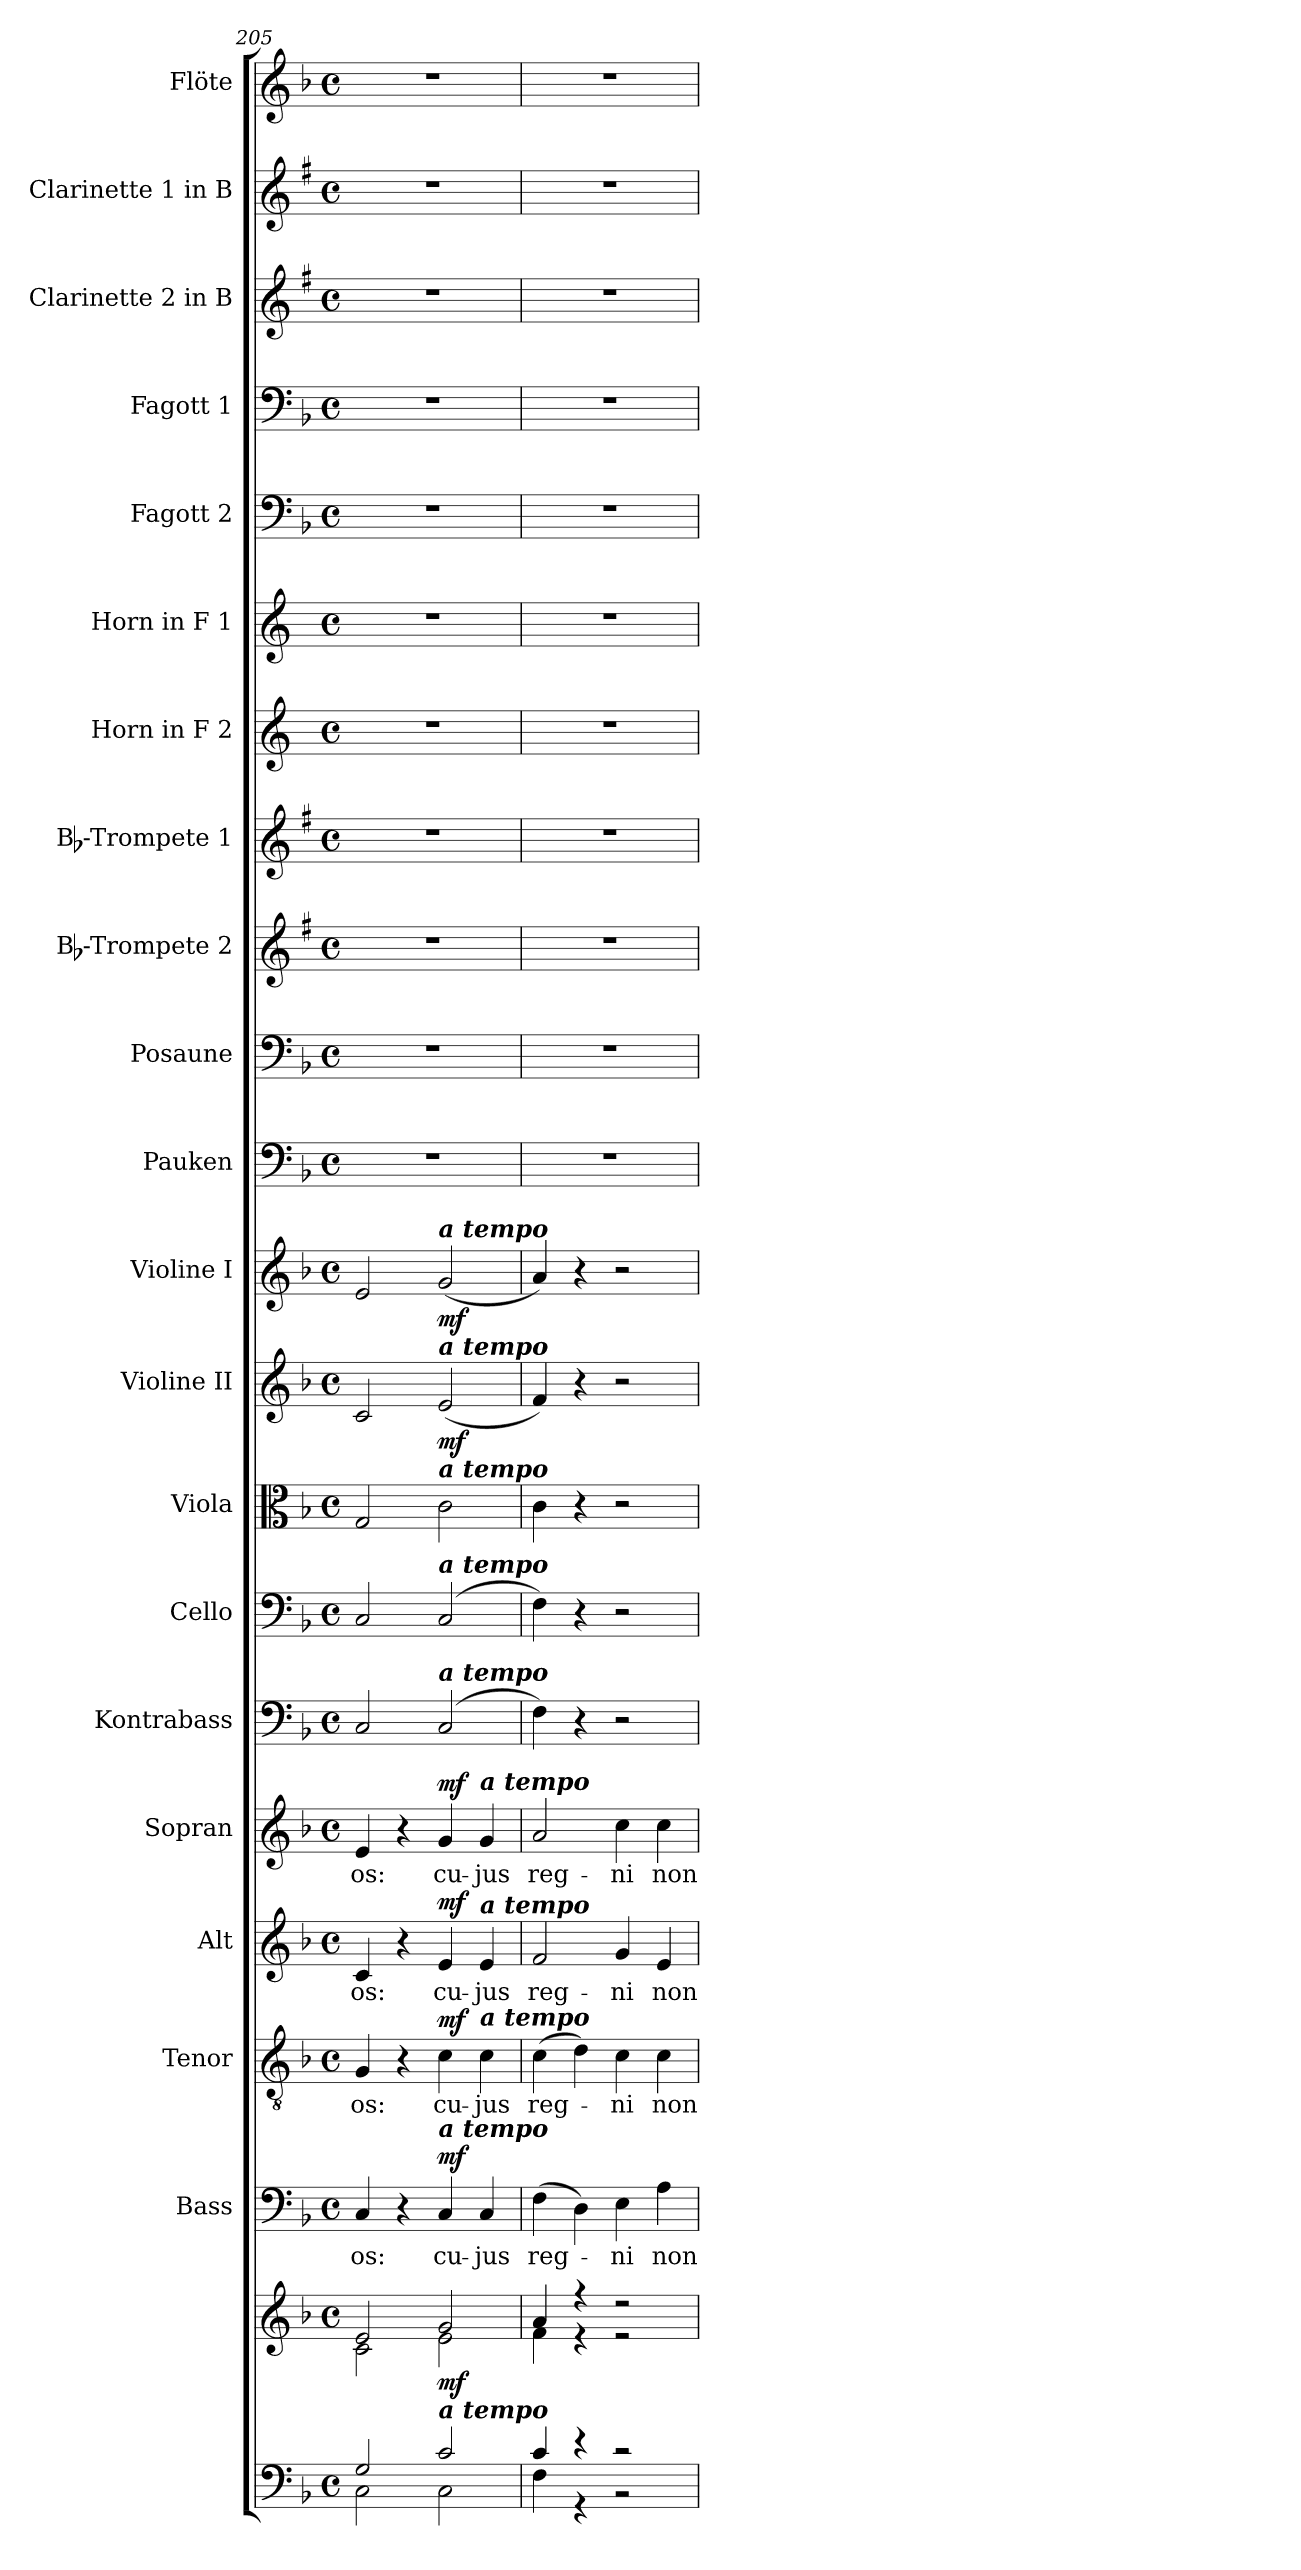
**kern	**kern	**dynam	**kern	**text	**dynam	**kern	**text	**dynam	**kern	**text	**dynam	**kern	**text	**dynam	**kern	**kern	**kern	**kern	**dynam	**kern	**dynam	**kern	**kern	**kern	**kern	**kern	**kern	**kern	**kern	**kern	**kern	**kern
*part21	*part21	*part21	*part20	*part20	*part20	*part19	*part19	*part19	*part18	*part18	*part18	*part17	*part17	*part17	*part16	*part15	*part14	*part13	*part13	*part12	*part12	*part11	*part10	*part9	*part8	*part7	*part6	*part5	*part4	*part3	*part2	*part1
*staff22	*staff21	*staff21/22	*staff20	*staff20	*staff20	*staff19	*staff19	*staff19	*staff18	*staff18	*staff18	*staff17	*staff17	*staff17	*staff16	*staff15	*staff14	*staff13	*staff13	*staff12	*staff12	*staff11	*staff10	*staff9	*staff8	*staff7	*staff6	*staff5	*staff4	*staff3	*staff2	*staff1
*	*	*	*I"Bass	*	*	*I"Tenor	*	*	*I"Alt	*	*	*I"Sopran	*	*	*I"Kontrabass	*I"Cello	*I"Viola	*I"Violine II	*	*I"Violine I	*	*I"Pauken	*I"Posaune	*I"Bb-Trompete 2	*I"Bb-Trompete 1	*I"Horn in F 2	*I"Horn in F 1	*I"Fagott 2	*I"Fagott 1	*I"Clarinette 2 in B	*I"Clarinette 1 in B	*I"Flöte
*	*	*	*I'B.	*	*	*I'T.	*	*	*I'A.	*	*	*I'S.	*	*	*I'Kb.	*	*I'Vla.	*I'Vl. II	*	*I'Vl. I	*	*I'Pk.	*I'Pos.	*I'Bb Trp. 2	*I'Bb Trp. 1	*	*	*I'Fg. 2	*I'Fg. 1	*I'Clar. 2	*I'Clar.1	*I'Fl.
*clefF4	*clefG2	*	*clefF4	*	*	*clefGv2	*	*	*clefG2	*	*	*clefG2	*	*	*clefF4	*clefF4	*clefC3	*clefG2	*	*clefG2	*	*clefF4	*clefF4	*clefG2	*clefG2	*clefG2	*clefG2	*clefF4	*clefF4	*clefG2	*clefG2	*clefG2
*	*	*	*	*	*	*	*	*	*	*	*	*	*	*	*ITrd7c12	*	*	*	*	*	*	*	*	*ITrd1c2	*ITrd1c2	*ITrd4c7	*ITrd4c7	*	*	*ITrd1c2	*ITrd1c2	*
*k[b-]	*k[b-]	*	*k[b-]	*	*	*k[b-]	*	*	*k[b-]	*	*	*k[b-]	*	*	*k[b-]	*k[b-]	*k[b-]	*k[b-]	*	*k[b-]	*	*k[b-]	*k[b-]	*k[b-]	*k[b-]	*k[b-]	*k[b-]	*k[b-]	*k[b-]	*k[b-]	*k[b-]	*k[b-]
*F:	*F:	*	*F:	*	*	*F:	*	*	*F:	*	*	*F:	*	*	*F:	*F:	*F:	*F:	*	*F:	*	*F:	*F:	*F:	*F:	*F:	*F:	*F:	*F:	*F:	*F:	*F:
*M4/4	*M4/4	*	*M4/4	*	*	*M4/4	*	*	*M4/4	*	*	*M4/4	*	*	*M4/4	*M4/4	*M4/4	*M4/4	*	*M4/4	*	*M4/4	*M4/4	*M4/4	*M4/4	*M4/4	*M4/4	*M4/4	*M4/4	*M4/4	*M4/4	*M4/4
*met(c)	*met(c)	*	*met(c)	*	*	*met(c)	*	*	*met(c)	*	*	*met(c)	*	*	*met(c)	*met(c)	*met(c)	*met(c)	*	*met(c)	*	*met(c)	*met(c)	*met(c)	*met(c)	*met(c)	*met(c)	*met(c)	*met(c)	*met(c)	*met(c)	*met(c)
=205	=205	=205	=205	=205	=205	=205	=205	=205	=205	=205	=205	=205	=205	=205	=205	=205	=205	=205	=205	=205	=205	=205	=205	=205	=205	=205	=205	=205	=205	=205	=205	=205
*^	*^	*	*	*	*	*	*	*	*	*	*	*	*	*	*	*	*	*	*	*	*	*	*	*	*	*	*	*	*	*	*	*
!	!	!	!	!	!	!LO:LY:b	!	!	!LO:LY:b	!	!	!LO:LY:b	!	!	!LO:LY:b	!	!	!	!	!	!	!	!	!	!	!	!	!	!	!	!	!	!	!
2G/	2C\	2e/	2c\	.	4C/	-os:	.	4G/	-os:	.	4c/	-os:	.	4e/	-os:	.	2CC/	2C/	2G/	2c/	.	2e/	.	1r	1r	1r	1r	1r	1r	1r	1r	1r	1r	1r
.	.	.	.	.	4r	.	.	4r	.	.	4r	.	.	4r	.	.	.	.	.	.	.	.	.	.	.	.	.	.	.	.	.	.	.	.
!	!	!	!	!	!	!	!	!	!	!	!	!	!	!	!	!	!	!	!	!	!	!LO:TX:a:Bi:t=a tempo	!	!	!	!	!	!	!	!	!	!	!	!
!	!	!	!	!	!	!	!	!	!	!	!	!	!	!	!	!	!	!	!	!LO:TX:a:Bi:t=a tempo	!	!	!	!	!	!	!	!	!	!	!	!	!	!
!	!	!	!	!	!	!	!	!	!	!	!	!	!	!	!	!	!	!	!LO:TX:a:Bi:t=a tempo	!	!	!	!	!	!	!	!	!	!	!	!	!	!	!
!	!	!	!	!	!	!	!	!	!	!	!	!	!	!	!	!	!	!LO:TX:a:Bi:t=a tempo	!	!	!	!	!	!	!	!	!	!	!	!	!	!	!	!
!	!	!	!	!	!	!	!	!	!	!	!	!	!	!	!	!	!LO:TX:a:Bi:t=a tempo	!	!	!	!	!	!	!	!	!	!	!	!	!	!	!	!	!
!	!	!	!	!	!LO:TX:a:Bi:t=a tempo	!	!	!	!	!	!	!	!	!	!	!	!	!	!	!	!	!	!	!	!	!	!	!	!	!	!	!	!	!
!	!	!LO:TX:b:Bi:t=a tempo	!	!	!	!	!	!	!	!	!	!	!	!	!	!	!	!	!	!	!	!	!	!	!	!	!	!	!	!	!	!	!	!
!	!	!	!	!LO:DY:b	!	!LO:LY:b	!LO:DY:a	!	!LO:LY:b	!LO:DY:a	!	!LO:LY:b	!LO:DY:a	!	!LO:LY:b	!LO:DY:a	!	!	!	!	!LO:DY:b	!	!LO:DY:b	!	!	!	!	!	!	!	!	!	!	!
2c/	2C\	2g/	2e\	mf	4C/	cu-	mf	4c\	cu-	mf	4e/	cu-	mf	4g/	cu-	mf	(2CC/	(2C/	2c\	(<2e/	mf	(<2g/	mf	.	.	.	.	.	.	.	.	.	.	.
!	!	!	!	!	!	!	!	!	!	!	!	!	!	!LO:TX:a:Bi:t=a tempo	!	!	!	!	!	!	!	!	!	!	!	!	!	!	!	!	!	!	!	!
!	!	!	!	!	!	!	!	!	!	!	!LO:TX:a:Bi:t=a tempo	!	!	!	!	!	!	!	!	!	!	!	!	!	!	!	!	!	!	!	!	!	!	!
!	!	!	!	!	!	!	!	!LO:TX:a:Bi:t=a tempo	!	!	!	!	!	!	!	!	!	!	!	!	!	!	!	!	!	!	!	!	!	!	!	!	!	!
!	!	!	!	!	!	!LO:LY:b	!	!	!LO:LY:b	!	!	!LO:LY:b	!	!	!LO:LY:b	!	!	!	!	!	!	!	!	!	!	!	!	!	!	!	!	!	!	!
.	.	.	.	.	4C/	-jus	.	4c\	-jus	.	4e/	-jus	.	4g/	-jus	.	.	.	.	.	.	.	.	.	.	.	.	.	.	.	.	.	.	.
=206	=206	=206	=206	=206	=206	=206	=206	=206	=206	=206	=206	=206	=206	=206	=206	=206	=206	=206	=206	=206	=206	=206	=206	=206	=206	=206	=206	=206	=206	=206	=206	=206	=206	=206
!	!	!	!	!	!	!LO:LY:b	!	!	!LO:LY:b	!	!	!LO:LY:b	!	!	!LO:LY:b	!	!	!	!	!	!	!	!	!	!	!	!	!	!	!	!	!	!	!
4c/	4F\	4a/	4f\	.	(>4F\	reg-	.	(>4c\	reg-	.	2f/	reg-	.	2a/	reg-	.	4FF\)	4F\)	4c\	4f/)	.	4a/)	.	1r	1r	1r	1r	1r	1r	1r	1r	1r	1r	1r
4r	4r	4r	4r	.	4D\)	.	.	4d\)	.	.	.	.	.	.	.	.	4r	4r	4r	4r	.	4r	.	.	.	.	.	.	.	.	.	.	.	.
!	!	!	!	!	!	!LO:LY:b	!	!	!LO:LY:b	!	!	!LO:LY:b	!	!	!LO:LY:b	!	!	!	!	!	!	!	!	!	!	!	!	!	!	!	!	!	!	!
2r	2r	2r	2r	.	4E\	-ni	.	4c\	-ni	.	4g/	-ni	.	4cc\	-ni	.	2r	2r	2r	2r	.	2r	.	.	.	.	.	.	.	.	.	.	.	.
!	!	!	!	!	!	!LO:LY:b	!	!	!LO:LY:b	!	!	!LO:LY:b	!	!	!LO:LY:b	!	!	!	!	!	!	!	!	!	!	!	!	!	!	!	!	!	!	!
.	.	.	.	.	4A\	non	.	4c\	non	.	4e/	non	.	4cc\	non	.	.	.	.	.	.	.	.	.	.	.	.	.	.	.	.	.	.	.
*v	*v	*	*	*	*	*	*	*	*	*	*	*	*	*	*	*	*	*	*	*	*	*	*	*	*	*	*	*	*	*	*	*	*	*
*	*v	*v	*	*	*	*	*	*	*	*	*	*	*	*	*	*	*	*	*	*	*	*	*	*	*	*	*	*	*	*	*	*	*
=	=	=	=	=	=	=	=	=	=	=	=	=	=	=	=	=	=	=	=	=	=	=	=	=	=	=	=	=	=	=	=	=
*-	*-	*-	*-	*-	*-	*-	*-	*-	*-	*-	*-	*-	*-	*-	*-	*-	*-	*-	*-	*-	*-	*-	*-	*-	*-	*-	*-	*-	*-	*-	*-	*-
